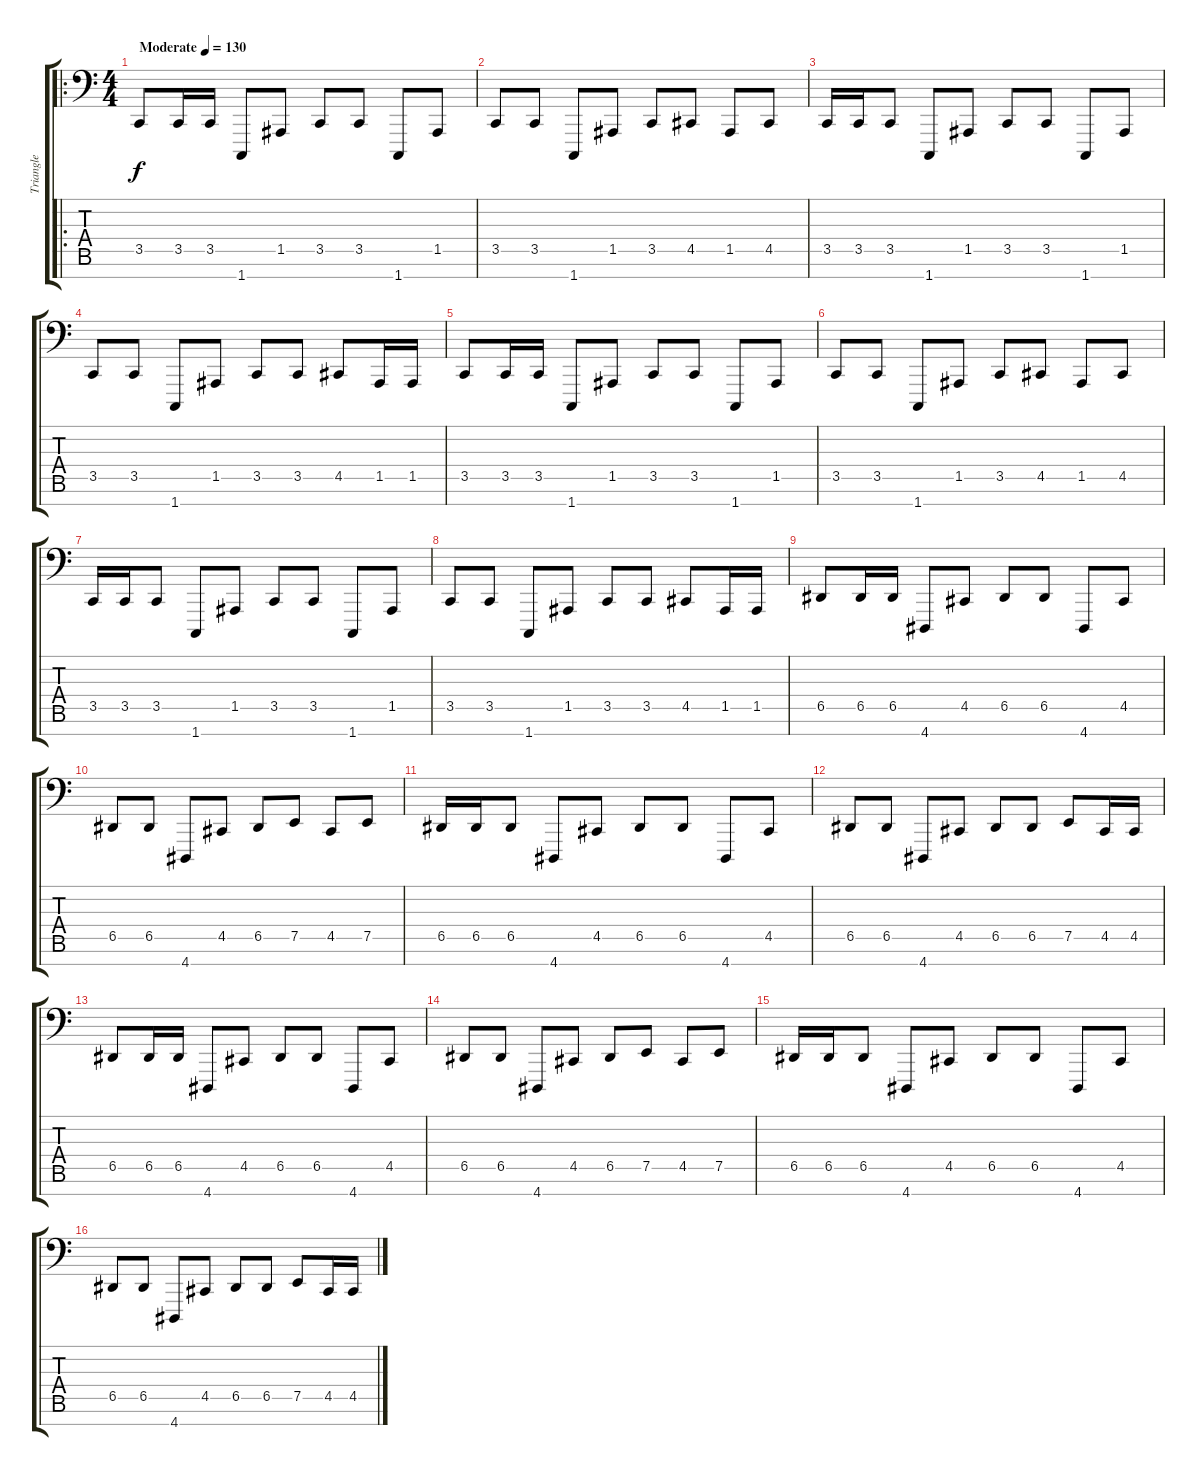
\track ("Triangle" "Triangle") {instrument lead1square}
\staff {score tabs}
\tuning (E3 B2 G2 D2 A1 E1 B0) {hide}
\ro
\ts (4 4)
\tempo (130 "Moderate")
\clef f4
\ks c
3.5.8{dy f instrument lead1square} 3.5.16 3.5.16 1.7.8 1.5.8 3.5.8 3.5.8 1.7.8 1.5.8 |
3.5.8 3.5.8 1.7.8 1.5.8 3.5.8 4.5.8 1.5.8 4.5.8 |
3.5.16 3.5.16 3.5.8 1.7.8 1.5.8 3.5.8 3.5.8 1.7.8 1.5.8 |
3.5.8 3.5.8 1.7.8 1.5.8 3.5.8 3.5.8 4.5.8 1.5.16 1.5.16 |
3.5.8 3.5.16 3.5.16 1.7.8 1.5.8 3.5.8 3.5.8 1.7.8 1.5.8 |
3.5.8 3.5.8 1.7.8 1.5.8 3.5.8 4.5.8 1.5.8 4.5.8 |
3.5.16 3.5.16 3.5.8 1.7.8 1.5.8 3.5.8 3.5.8 1.7.8 1.5.8 |
3.5.8 3.5.8 1.7.8 1.5.8 3.5.8 3.5.8 4.5.8 1.5.16 1.5.16 |
6.5.8 6.5.16 6.5.16 4.7.8 4.5.8 6.5.8 6.5.8 4.7.8 4.5.8 |
6.5.8 6.5.8 4.7.8 4.5.8 6.5.8 7.5.8 4.5.8 7.5.8 |
6.5.16 6.5.16 6.5.8 4.7.8 4.5.8 6.5.8 6.5.8 4.7.8 4.5.8 |
6.5.8 6.5.8 4.7.8 4.5.8 6.5.8 6.5.8 7.5.8 4.5.16 4.5.16 |
6.5.8 6.5.16 6.5.16 4.7.8 4.5.8 6.5.8 6.5.8 4.7.8 4.5.8 |
6.5.8 6.5.8 4.7.8 4.5.8 6.5.8 7.5.8 4.5.8 7.5.8 |
6.5.16 6.5.16 6.5.8 4.7.8 4.5.8 6.5.8 6.5.8 4.7.8 4.5.8 |
6.5.8 6.5.8 4.7.8 4.5.8 6.5.8 6.5.8 7.5.8 4.5.16 4.5.16
